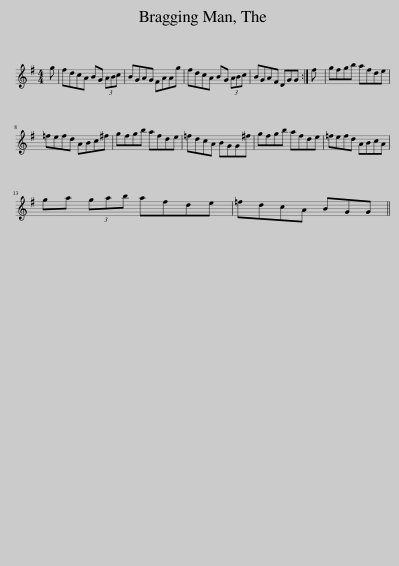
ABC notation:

X:1
L:1/8
M:4/4
I:linebreak $
K:G
V:1 treble
V:1
 g | fdcA BG (3ABc | BGAG FAAg | fdcA BG (3ABc | BGAF DGG :| %5
 f | gfgb afde |$ =fefd ABc^f | gfgb afde | =fdcA BGG^f | %10
 gfgb afde | =fefd ABcA |$ ga (3gab afde | =fdcA BGG || %14
